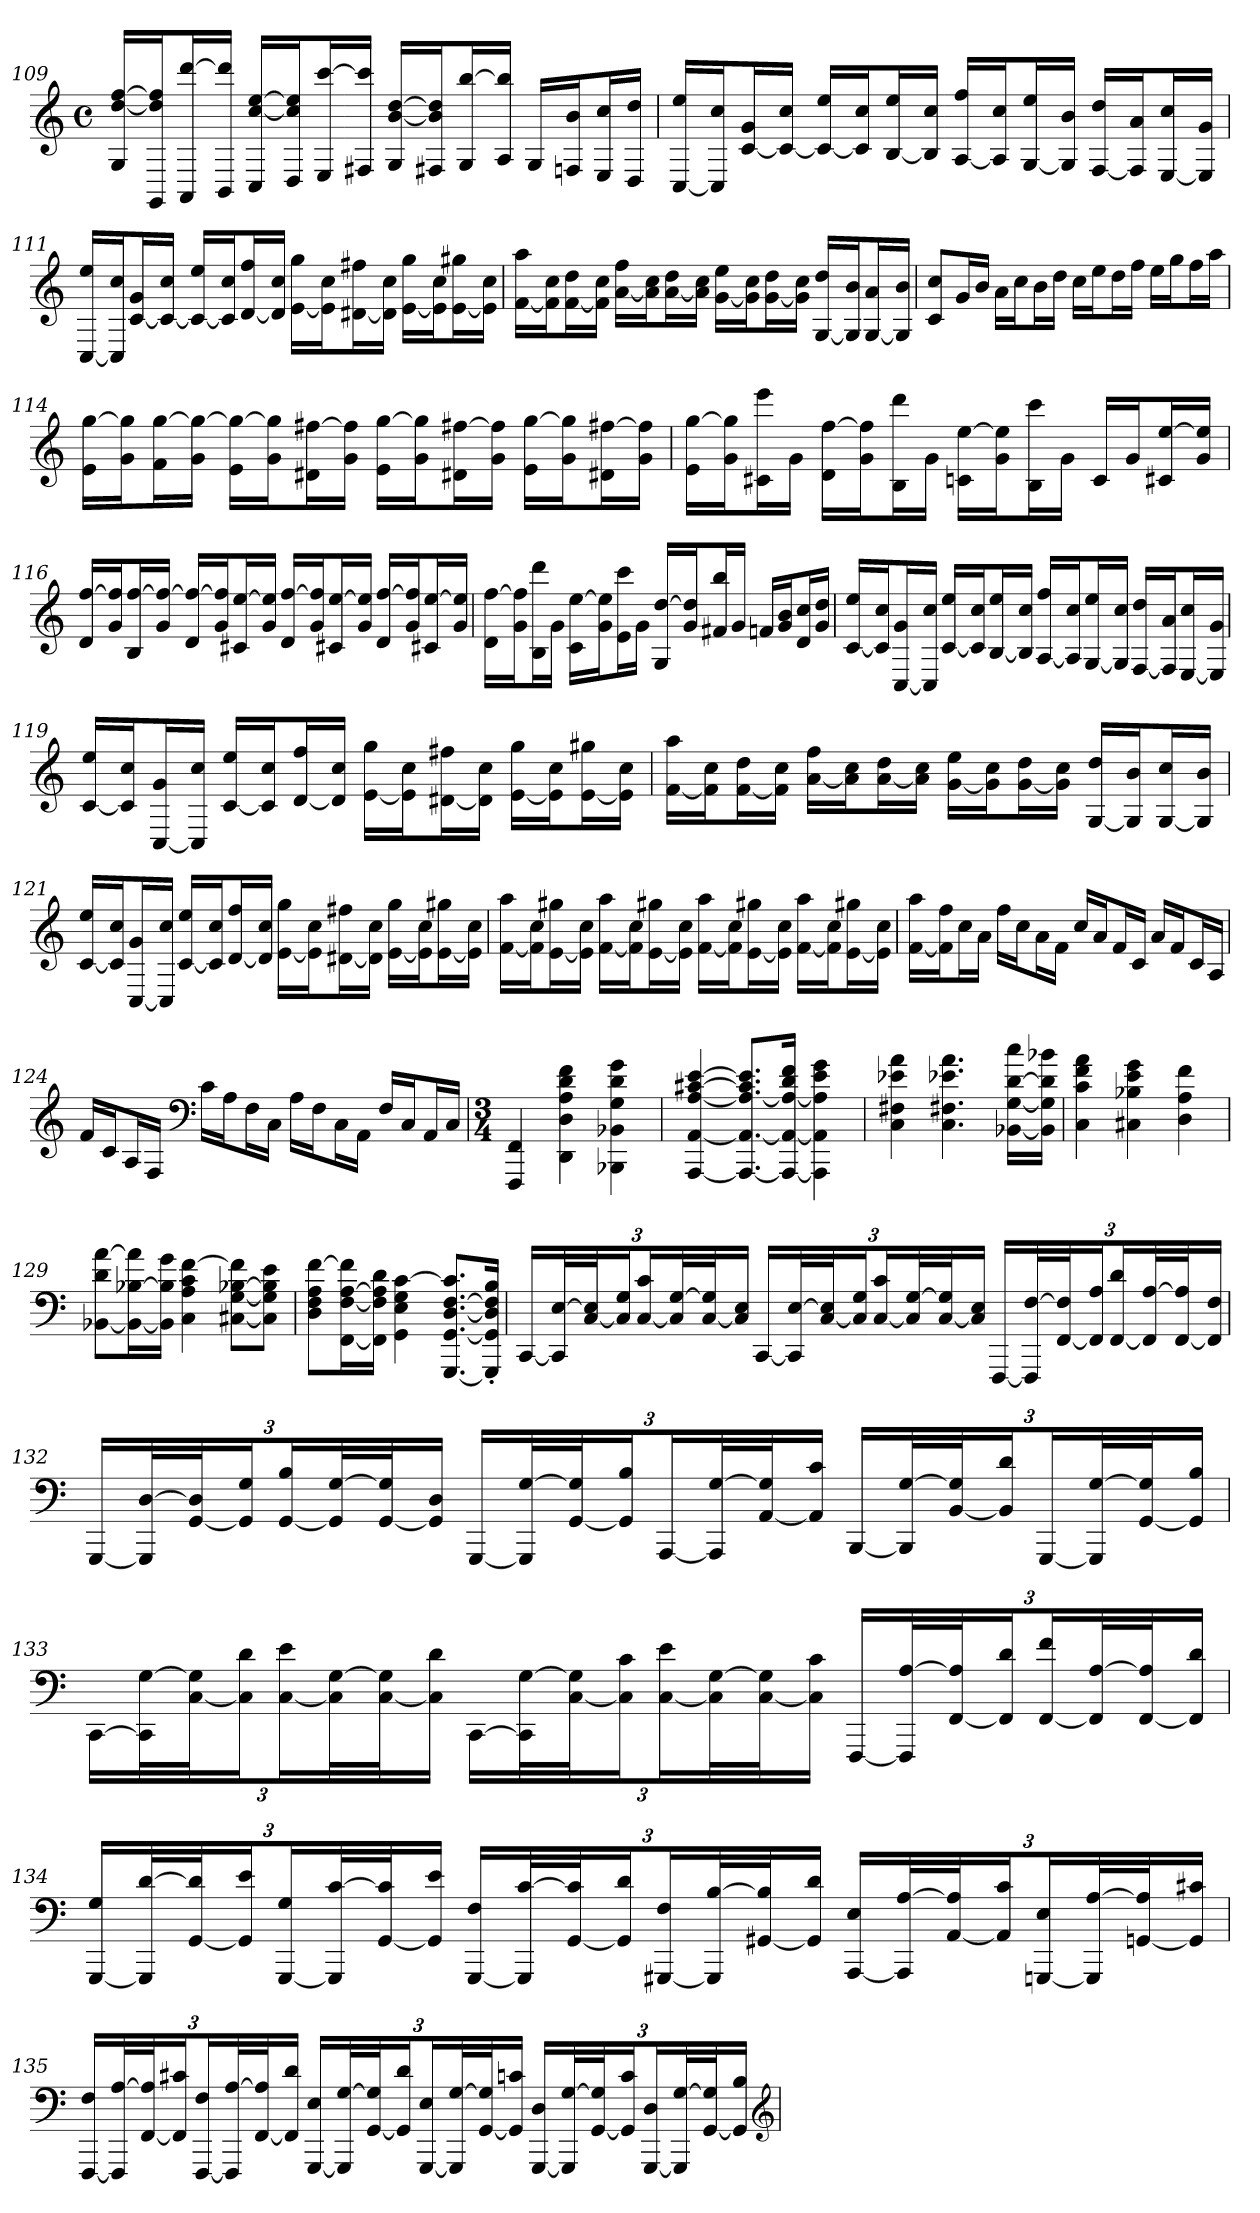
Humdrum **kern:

**kern
*part1
*staff1
*clefG2
*k[]
*M4/4
*met(c)
=109
16G [16dd [16ffLL
16GG 16dd] 16ff]J
16AA [16dddL
16BB 16ddd]JJ
16C [16cc [16eeLL
16D 16cc] 16ee]J
16E [16cccL
16F#X 16ccc]JJ
16G [16b [16ddLL
16F#X 16b] 16dd]J
16G [16bbL
16A 16bb]JJ
16GLL
16Fn 16bJ
16E 16ccL
16D 16ddJJ
=110
[16C 16eeLL
16C] 16ccJ
[16c 16gL
16c_ 16ccJJ
16c_ 16eeLL
16c] 16ccJ
[16B 16eeL
16B] 16ccJJ
[16A 16ffLL
16A] 16ccJ
[16G 16eeL
16G] 16bJJ
[16F 16ddLL
16F] 16aJ
[16E 16ccL
16E] 16gJJ
=111
[16C 16eeLL
16C] 16ccJ
[16c 16gL
16c_ 16ccJJ
16c_ 16eeLL
16c] 16ccJ
[16d 16ffL
16d] 16ccJJ
[16e 16ggLL
16e] 16ccJ
[16d#X 16ff#XL
16d#] 16ccJJ
[16e 16ggLL
16e] 16ccJ
[16e 16gg#XL
16e] 16ccJJ
=112
[16f 16aaLL
16f] 16ccJ
[16f 16ddL
16f] 16ccJJ
[16a 16ffLL
16a] 16ccJ
[16a 16ddL
16a] 16ccJJ
[16g 16eeLL
16g] 16ccJ
[16g 16ddL
16g] 16ccJJ
[16G 16ddLL
16G] 16bJ
[16G 16aL
16G] 16bJJ
=113
8c 8ccL
16gL
16bJJ
16aLL
16ccJ
16bL
16ddJJ
16ccLL
16eeJ
16ddL
16ffJJ
16eeLL
16ggJ
16ffL
16aaJJ
=114
16e [16ggLL
16g 16gg]J
16f [16ggL
16g 16gg_JJ
16e 16gg_LL
16g 16gg]J
16d#X [16ff#XL
16g 16ff#]JJ
16e [16ggLL
16g 16gg]J
16d#X [16ff#XL
16g 16ff#]JJ
16e [16ggLL
16g 16gg]J
16d#X [16ff#XL
16g 16ff#]JJ
=115
16e [16ggLL
16g 16gg]J
16c#X 16eeeL
16gJJ
16d [16ffLL
16g 16ff]J
16B 16dddL
16gJJ
16cn [16eeLL
16g 16ee]J
16B 16cccL
16gJJ
16cLL
16gJ
16c#X [16eeL
16g 16ee]JJ
=116
16d [16ffLL
16g 16ff]J
16B [16ffL
16g 16ff_JJ
16d 16ff_LL
16g 16ff]J
16c#X [16eeL
16g 16ee]JJ
16d [16ffLL
16g 16ff]J
16c#X [16eeL
16g 16ee]JJ
16d [16ffLL
16g 16ff]J
16c#X [16eeL
16g 16ee]JJ
=117
16d [16ffLL
16g 16ff]J
16B 16dddL
16gJJ
16c [16eeLL
16g 16ee]J
16e 16cccL
16gJJ
16G [16ddLL
16g 16dd]J
16f#X 16bbL
16gJJ
16fnLL
16g 16bJ
16d 16ccL
16g 16ddJJ
=118
[16c 16eeLL
16c] 16ccJ
[16C 16gL
16C] 16ccJJ
[16c 16eeLL
16c] 16ccJ
[16B 16eeL
16B] 16ccJJ
[16A 16ffLL
16A] 16ccJ
[16G 16eeL
16G] 16ccJJ
[16F 16ddLL
16F] 16aJ
[16E 16ccL
16E] 16gJJ
=119
[16c 16eeLL
16c] 16ccJ
[16C 16gL
16C] 16ccJJ
[16c 16eeLL
16c] 16ccJ
[16d 16ffL
16d] 16ccJJ
[16e 16ggLL
16e] 16ccJ
[16d#X 16ff#XL
16d#] 16ccJJ
[16e 16ggLL
16e] 16ccJ
[16e 16gg#XL
16e] 16ccJJ
=120
[16f 16aaLL
16f] 16ccJ
[16f 16ddL
16f] 16ccJJ
[16a 16ffLL
16a] 16ccJ
[16a 16ddL
16a] 16ccJJ
[16g 16eeLL
16g] 16ccJ
[16g 16ddL
16g] 16ccJJ
[16G 16ddLL
16G] 16bJ
[16G 16ccL
16G] 16bJJ
=121
[16c 16eeLL
16c] 16ccJ
[16C 16gL
16C] 16ccJJ
[16c 16eeLL
16c] 16ccJ
[16d 16ffL
16d] 16ccJJ
[16e 16ggLL
16e] 16ccJ
[16d#X 16ff#XL
16d#] 16ccJJ
[16e 16ggLL
16e] 16ccJ
[16e 16gg#XL
16e] 16ccJJ
=122
[16f 16aaLL
16f] 16ccJ
[16e 16gg#XL
16e] 16ccJJ
[16f 16aaLL
16f] 16ccJ
[16e 16gg#XL
16e] 16ccJJ
[16f 16aaLL
16f] 16ccJ
[16e 16gg#XL
16e] 16ccJJ
[16f 16aaLL
16f] 16ccJ
[16e 16gg#XL
16e] 16ccJJ
=123
[16f 16aaLL
16f] 16ffJ
16ccL
16aJJ
16ffLL
16ccJ
16aL
16fJJ
16ccLL
16aJ
16fL
16cJJ
16aLL
16fJ
16cL
16AJJ
=124
16fLL
16cJ
16AL
16FJJ
*clefF4
16cLL
16AJ
16FL
16CJJ
16ALL
16FJ
16CL
16AAJJ
16FLL
16CJ
16AAL
16CJJ
=125
*M3/4
4FFF 4FF
4DD 4D 4A 4d 4f
4BBB-X 4BB-X 4G 4d 4g
=126
[4AAA [4AA [4A [4c#X [4e
8.AAA_ 8.AA_ 8.A_ 8.c#] 8.e]L
16AAA_ 16AA_ 16A_ 16d 16fJk
4AAA] 4AA] 4A] 4e 4g
=127
4C 4F#X 4e-X 4a
4.C 4.F#X 4.e-X 4.a
[16BB-X [16G [16d 16ccLL
16BB-] 16G] 16d] 16b-XJJ
=128
4C 4c 4f 4a
4C#X 4B-X 4e 4g
4D 4A 4f
=129
[8BB-X 8d [8aL
16BB-_ [16B-X 16a]L
16BB-] 16B-] 16gJJ
4C 4A 4c [4f
[8C#X [8G [8B-X 8f]L
8C#] 8G] 8B-] 8eJ
=130
8D 8F 8A [8fL
[16FF [16F [16A 16f]L
16FF] 16F] 16A] 16dJJ
4GG 4E 4G [4c
[8.GGG [8.GG [8.D [8.F 8.c]L
16GGG]' 16GG]' 16D]' 16F]' 16B'Jk
=131
[24CCLL
48CC] [48EL
[48C 48E]J
24C] 24GJ
[24C 24cL
48C] [48GL
[48C 48G]J
24C] 24EJJ
[24CCLL
48CC] [48EL
[48C 48E]J
24C] 24GJ
[24C 24cL
48C] [48GL
[48C 48G]J
24C] 24EJJ
[24FFFLL
48FFF] [48FL
[48FF 48F]J
24FF] 24AJ
[24FF 24dL
48FF] [48AL
[48FF 48A]J
24FF] 24FJJ
=132
[24GGGLL
48GGG] [48DL
[48GG 48D]J
24GG] 24GJ
[24GG 24BL
48GG] [48GL
[48GG 48G]J
24GG] 24DJJ
[24GGGLL
48GGG] [48GL
[48GG 48G]J
24GG] 24BJ
[24AAAL
48AAA] [48GL
[48AA 48G]J
24AA] 24cJJ
[24BBBLL
48BBB] [48GL
[48BB 48G]J
24BB] 24dJ
[24GGGL
48GGG] [48GL
[48GG 48G]J
24GG] 24BJJ
=133
[24CCLL
48CC] [48GL
[48C 48G]J
24C] 24dJ
[24C 24eL
48C] [48GL
[48C 48G]J
24C] 24dJJ
[24CCLL
48CC] [48GL
[48C 48G]J
24C] 24cJ
[24C 24eL
48C] [48GL
[48C 48G]J
24C] 24cJJ
[24FFFLL
48FFF] [48AL
[48FF 48A]J
24FF] 24dJ
[24FF 24fL
48FF] [48AL
[48FF 48A]J
24FF] 24dJJ
=134
[24GGG 24GLL
48GGG] [48dL
[48GG 48d]J
24GG] 24eJ
[24GGG 24GL
48GGG] [48cL
[48GG 48c]J
24GG] 24eJJ
[24GGG 24FLL
48GGG] [48cL
[48GG 48c]J
24GG] 24dJ
[24GGG#X 24FL
48GGG#] [48BL
[48GG#X 48B]J
24GG#] 24dJJ
[24AAA 24ELL
48AAA] [48AL
[48AA 48A]J
24AA] 24cJ
[24GGGn 24EL
48GGG] [48AL
[48GGn 48A]J
24GG] 24c#XJJ
=135
[24FFF 24FLL
48FFF] [48AL
[48FF 48A]J
24FF] 24c#XJ
[24FFF 24FL
48FFF] [48AL
[48FF 48A]J
24FF] 24dJJ
[24GGG 24ELL
48GGG] [48GL
[48GG 48G]J
24GG] 24dJ
[24GGG 24EL
48GGG] [48GL
[48GG 48G]J
24GG] 24cnJJ
[24GGG 24DLL
48GGG] [48GL
[48GG 48G]J
24GG] 24cJ
[24GGG 24DL
48GGG] [48GL
[48GG 48G]J
24GG] 24BJJ
*clefG2
=
*-
